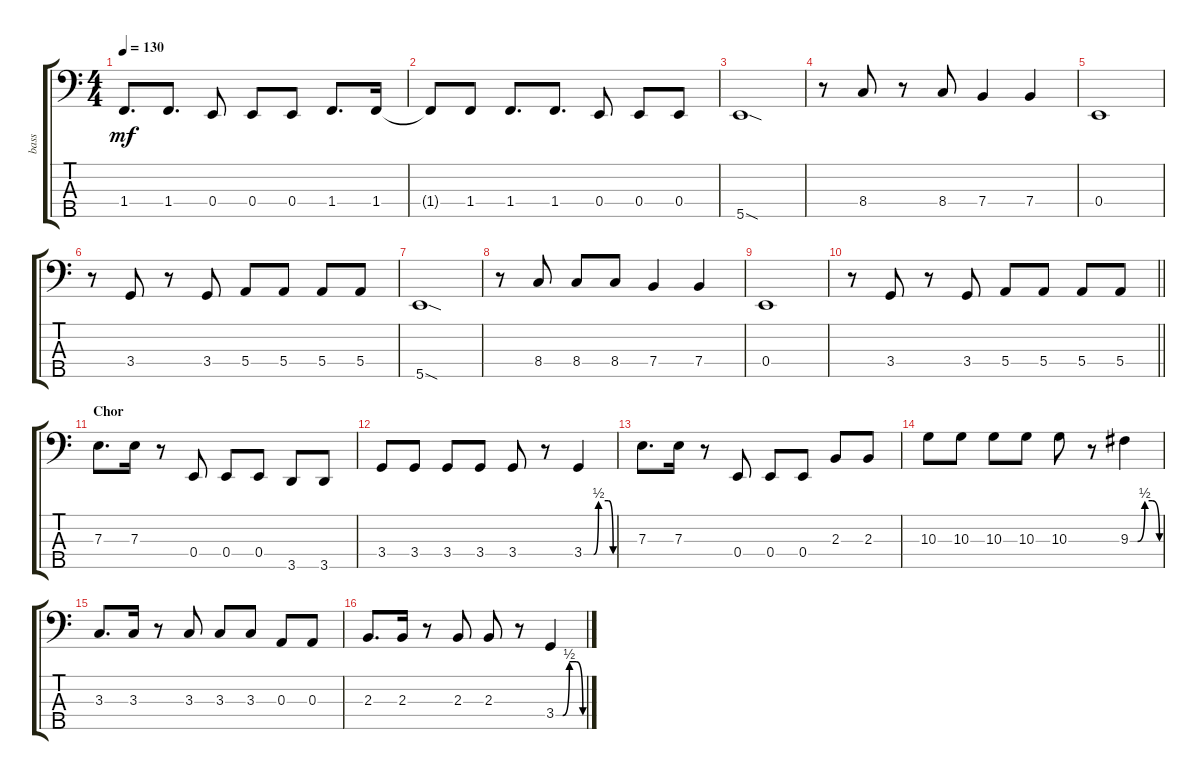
\track ("bass" "bass") {instrument electricbasspick}
\staff {score tabs}
\tuning (G2 D2 A1 E1 B0) {hide}
\ts (4 4)
\tempo 130
\clef f4
\ks c
1.4.8{d dy mf} 1.4.8{d} 0.4.8 0.4.8 0.4.8 1.4.8{d} 1.4.16 |
1.4{t}.8 1.4.8 1.4.8{d} 1.4.8{d} 0.4.8 0.4.8 0.4.8 |
5.5{sod}.1 |
r.8 8.4.8 r.8 8.4.8 7.4.4 7.4.4 |
0.4.1 |
r.8 3.4.8 r.8 3.4.8 5.4.8 5.4.8 5.4.8 5.4.8 |
5.5{sod}.1 |
r.8 8.4.8 8.4.8 8.4.8 7.4.4 7.4.4 |
0.4.1 |
\barLineRight lightlight
r.8 3.4.8 r.8 3.4.8 5.4.8 5.4.8 5.4.8 5.4.8 |
\section ("" "Chor")
7.3.8{d} 7.3.16 r.8 0.4.8 0.4.8 0.4.8 3.5.8 3.5.8 |
3.4.8 3.4.8 3.4.8 3.4.8 3.4.8 r.8 3.4{be (custom 0 0 20 0 30 2 50 2 60 0)}.4 |
7.3.8{d} 7.3.16 r.8 0.4.8 0.4.8 0.4.8 2.3.8 2.3.8 |
10.3.8 10.3.8 10.3.8 10.3.8 10.3.8 r.8 9.3{be (custom 0 0 15 0 30 2 45 2 60 0)}.4 |
3.3.8{d} 3.3.16 r.8 3.3.8 3.3.8 3.3.8 0.3.8 0.3.8 |
2.3.8{d} 2.3.16 r.8 2.3.8 2.3.8 r.8 3.4{be (custom 0 0 15 0 30 2 45 2 60 0)}.4
